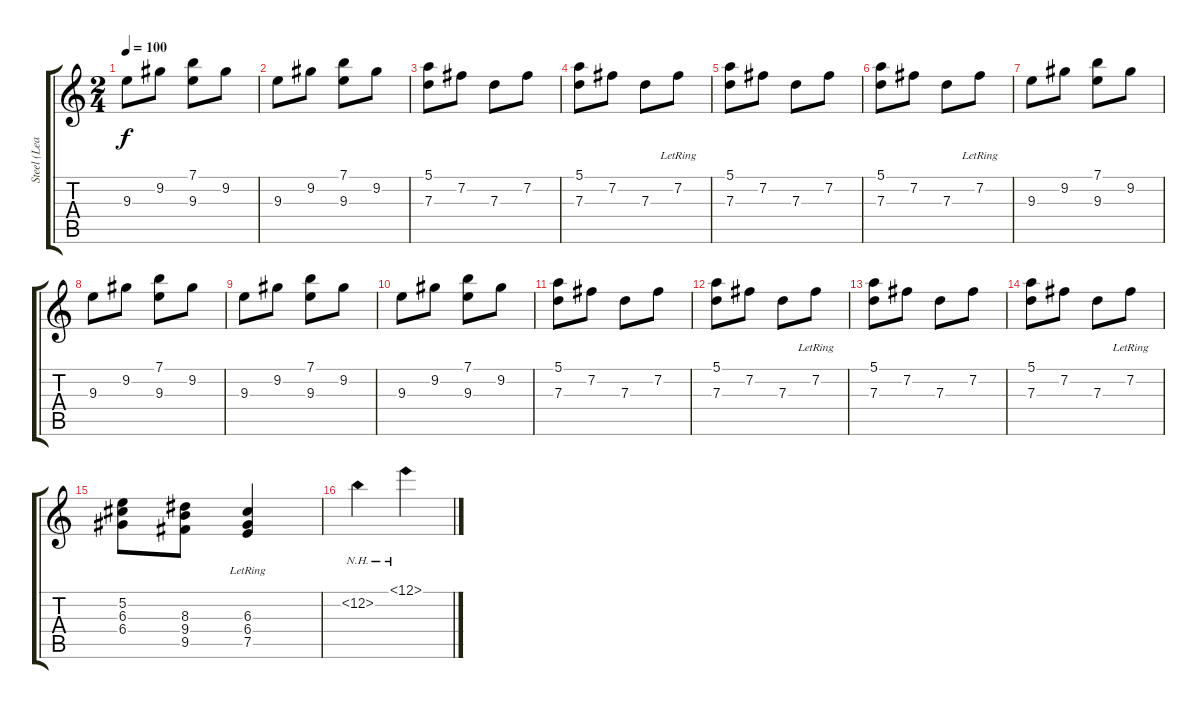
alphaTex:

\track ("Steel (Lead)" "Steel (Lea") {instrument acousticguitarsteel}
\staff {score tabs}
\tuning (E4 B3 G3 D3 A2 E2) {hide}
\ts (2 4)
\tempo 100
\clef g2
\ks c
9.3.8{dy f} 9.2.8 (7.1 9.3).8 9.2.8 |
9.3.8 9.2.8 (7.1 9.3).8 9.2.8 |
(5.1 7.3).8 7.2.8 7.3.8 7.2.8 |
(5.1 7.3).8 7.2.8 7.3.8 7.2{lr}.8 |
(5.1 7.3).8 7.2.8 7.3.8 7.2.8 |
(5.1 7.3).8 7.2.8 7.3.8 7.2{lr}.8 |
9.3.8 9.2.8 (7.1 9.3).8 9.2.8 |
9.3.8 9.2.8 (7.1 9.3).8 9.2.8 |
9.3.8 9.2.8 (7.1 9.3).8 9.2.8 |
9.3.8 9.2.8 (7.1 9.3).8 9.2.8 |
(5.1 7.3).8 7.2.8 7.3.8 7.2.8 |
(5.1 7.3).8 7.2.8 7.3.8 7.2{lr}.8 |
(5.1 7.3).8 7.2.8 7.3.8 7.2.8 |
(5.1 7.3).8 7.2.8 7.3.8 7.2{lr}.8 |
(5.2 6.3 6.4).8 (8.3 9.4 9.5).8 (6.3{lr} 6.4 7.5{lr}).4 |
12.2{nh}.4 12.1{nh}.4
